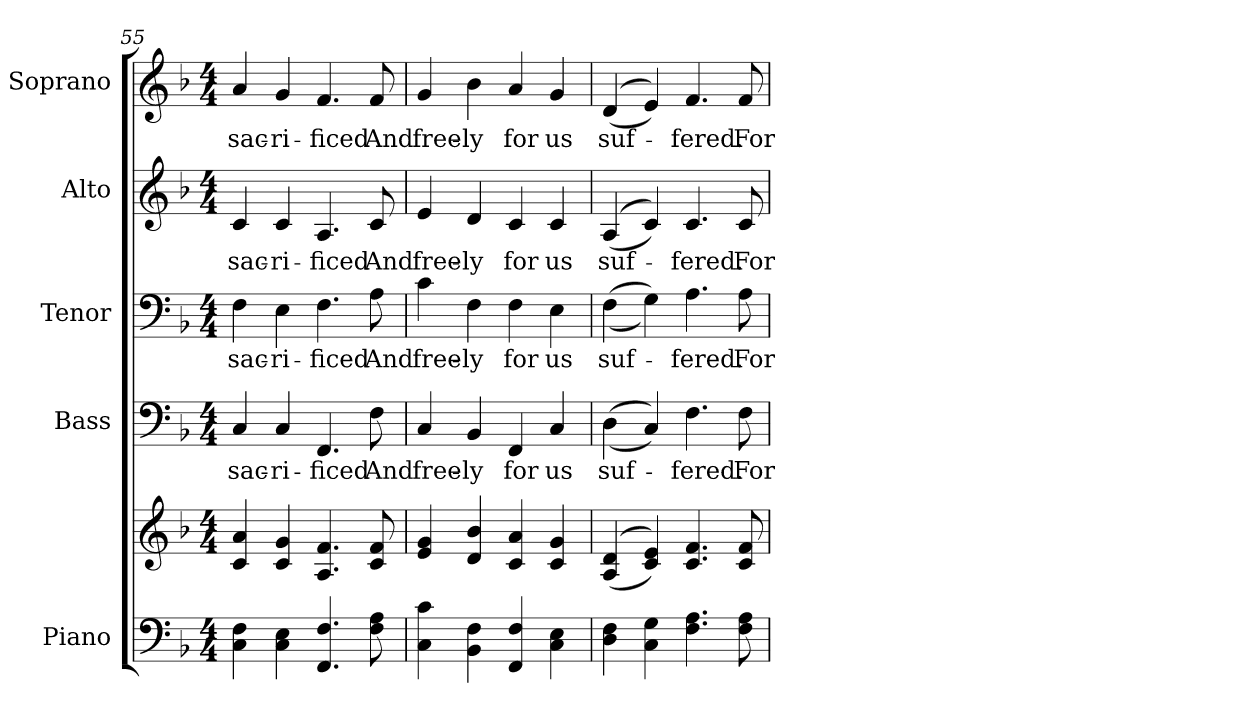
**kern	**kern	**kern	**text	**kern	**text	**kern	**text	**kern	**text
*part5	*part5	*part4	*part4	*part3	*part3	*part2	*part2	*part1	*part1
*staff6	*staff5	*staff4	*staff4	*staff3	*staff3	*staff2	*staff2	*staff1	*staff1
*I"Piano	*	*I"Bass	*	*I"Tenor	*	*I"Alto	*	*I"Soprano	*
*I'Pno.	*	*I'B.	*	*I'T.	*	*I'A.	*	*I'S.	*
*clefF4	*clefG2	*clefF4	*	*clefF4	*	*clefG2	*	*clefG2	*
*k[b-]	*k[b-]	*k[b-]	*	*k[b-]	*	*k[b-]	*	*k[b-]	*
*F:	*F:	*F:	*	*F:	*	*F:	*	*F:	*
*M4/4	*M4/4	*M4/4	*	*M4/4	*	*M4/4	*	*M4/4	*
=55	=55	=55	=55	=55	=55	=55	=55	=55	=55
!	!	!	!LO:LY:b:color=#000000	!	!	!	!	!	!
!	!	!	!	!	!LO:LY:b:color=#000000	!	!	!	!
!	!	!	!	!	!	!	!LO:LY:b:color=#000000	!	!
!	!	!	!	!	!	!	!	!	!LO:LY:b:color=#000000
4Ci\ 4Fi	4ci/ 4ai	4Ci/	sac-	4Fi\	sac-	4ci/	sac-	4ai/	sac-
!	!	!	!LO:LY:b:color=#000000	!	!	!	!	!	!
!	!	!	!	!	!LO:LY:b:color=#000000	!	!	!	!
!	!	!	!	!	!	!	!LO:LY:b:color=#000000	!	!
!	!	!	!	!	!	!	!	!	!LO:LY:b:color=#000000
4Ci\ 4Ei	4ci/ 4gi	4Ci/	-ri-	4Ei\	-ri-	4ci/	-ri-	4gi/	-ri-
!	!	!	!LO:LY:b:color=#000000	!	!	!	!	!	!
!	!	!	!	!	!LO:LY:b:color=#000000	!	!	!	!
!	!	!	!	!	!	!	!LO:LY:b:color=#000000	!	!
!	!	!	!	!	!	!	!	!	!LO:LY:b:color=#000000
4.FFi/ 4.Fi	4.Ai/ 4.fi	4.FFi/	-ficed	4.Fi\	-ficed	4.Ai/	-ficed	4.fi/	-ficed
!	!	!	!LO:LY:b:color=#000000	!	!	!	!	!	!
!	!	!	!	!	!LO:LY:b:color=#000000	!	!	!	!
!	!	!	!	!	!	!	!LO:LY:b:color=#000000	!	!
!	!	!	!	!	!	!	!	!	!LO:LY:b:color=#000000
8Fi\ 8Ai	8ci/ 8fi	8Fi\	And	8Ai\	And	8ci/	And	8fi/	And
!!LO:PB:g=z
=56	=56	=56	=56	=56	=56	=56	=56	=56	=56
!	!	!	!LO:LY:b:color=#000000	!	!	!	!	!	!
!	!	!	!	!	!LO:LY:b:color=#000000	!	!	!	!
!	!	!	!	!	!	!	!LO:LY:b:color=#000000	!	!
!	!	!	!	!	!	!	!	!	!LO:LY:b:color=#000000
4Ci\ 4ci	4ei/ 4gi	4Ci/	free-	4ci\	free-	4ei/	free-	4gi/	free-
!	!	!	!LO:LY:b:color=#000000	!	!	!	!	!	!
!	!	!	!	!	!LO:LY:b:color=#000000	!	!	!	!
!	!	!	!	!	!	!	!LO:LY:b:color=#000000	!	!
!	!	!	!	!	!	!	!	!	!LO:LY:b:color=#000000
4BB-i\ 4Fi	4di/ 4b-i	4BB-i/	-ly	4Fi\	-ly	4di/	-ly	4b-i\	-ly
!	!	!	!LO:LY:b:color=#000000	!	!	!	!	!	!
!	!	!	!	!	!LO:LY:b:color=#000000	!	!	!	!
!	!	!	!	!	!	!	!LO:LY:b:color=#000000	!	!
!	!	!	!	!	!	!	!	!	!LO:LY:b:color=#000000
4FFi/ 4Fi	4ci/ 4ai	4FFi/	for	4Fi\	for	4ci/	for	4ai/	for
!	!	!	!LO:LY:b:color=#000000	!	!	!	!	!	!
!	!	!	!	!	!LO:LY:b:color=#000000	!	!	!	!
!	!	!	!	!	!	!	!LO:LY:b:color=#000000	!	!
!	!	!	!	!	!	!	!	!	!LO:LY:b:color=#000000
4Ci\ 4Ei	4ci/ 4gi	4Ci/	us	4Ei\	us	4ci/	us	4gi/	us
=57	=57	=57	=57	=57	=57	=57	=57	=57	=57
!	!	!	!LO:LY:b:color=#000000	!	!	!	!	!	!
!	!	!	!	!	!LO:LY:b:color=#000000	!	!	!	!
!	!	!	!	!	!	!	!LO:LY:b:color=#000000	!	!
!	!	!	!	!	!	!	!	!	!LO:LY:b:color=#000000
4Di\ 4Fi	((4Ai/ 4di	((4Di\	suf-	((4Fi\	suf-	((4Ai/	suf-	((4di/	suf-
4Ci\ 4Gi	4ci/ 4ei))	4Ci/))	.	4Gi\))	.	4ci/))	.	4ei/))	.
!	!	!	!LO:LY:b:color=#000000	!	!	!	!	!	!
!	!	!	!	!	!LO:LY:b:color=#000000	!	!	!	!
!	!	!	!	!	!	!	!LO:LY:b:color=#000000	!	!
!	!	!	!	!	!	!	!	!	!LO:LY:b:color=#000000
4.Fi\ 4.Ai	4.ci/ 4.fi	4.Fi\	-fered.	4.Ai\	-fered.	4.ci/	-fered.	4.fi/	-fered.
!	!	!	!LO:LY:b:color=#000000	!	!	!	!	!	!
!	!	!	!	!	!LO:LY:b:color=#000000	!	!	!	!
!	!	!	!	!	!	!	!LO:LY:b:color=#000000	!	!
!	!	!	!	!	!	!	!	!	!LO:LY:b:color=#000000
8Fi\ 8Ai	8ci/ 8fi	8Fi\	For	8Ai\	For	8ci/	For	8fi/	For
=	=	=	=	=	=	=	=	=	=
*-	*-	*-	*-	*-	*-	*-	*-	*-	*-
